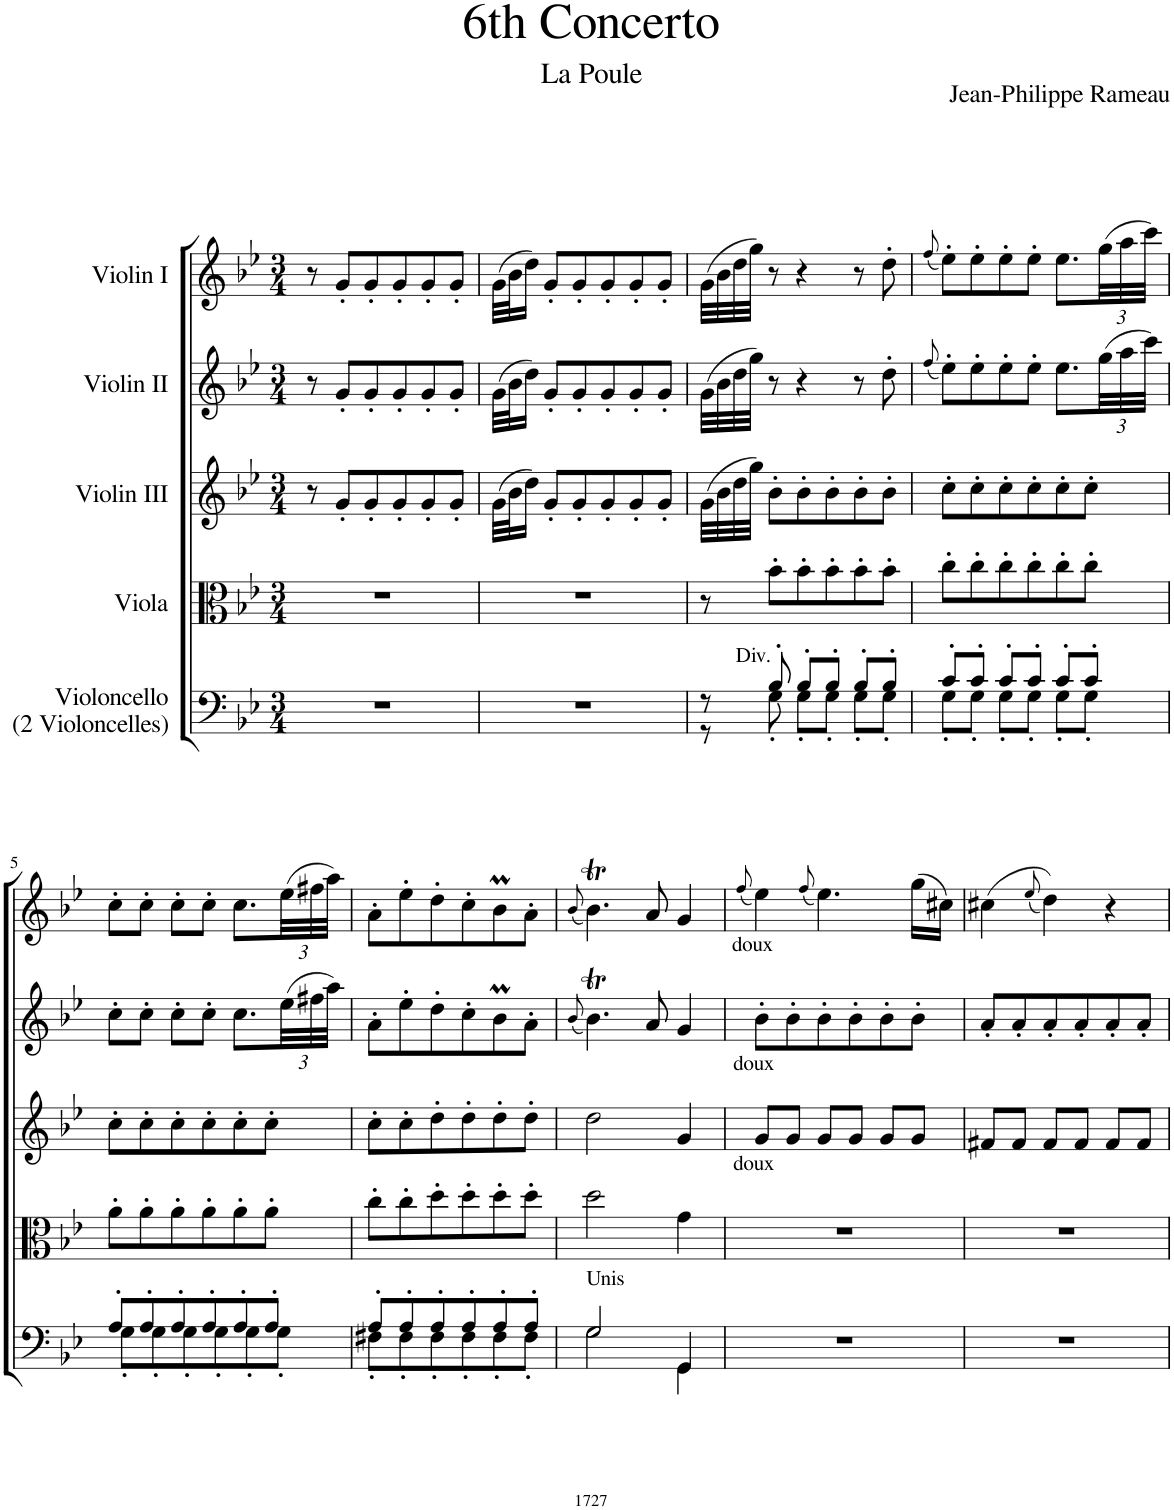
**kern	**kern	**kern	**kern	**kern
*part5	*part4	*part3	*part2	*part1
*staff5	*staff4	*staff3	*staff2	*staff1
*I"Violoncello (2 Violoncelles)	*I"Viola	*I"Violin III	*I"Violin II	*I"Violin I
*I'Vc	*I'Vla	*I'Vln	*I'Vln	*I'Vln
*clefF4	*clefC3	*clefG2	*clefG2	*clefG2
*k[b-e-]	*k[b-e-]	*k[b-e-]	*k[b-e-]	*k[b-e-]
*M3/4	*M3/4	*M3/4	*M3/4	*M3/4
=1	=1	=1	=1	=1
2.r	2.r	8r	8r	8r
.	.	8g'/L	8g'/L	8g'/L
.	.	8g'/	8g'/	8g'/
.	.	8g'/	8g'/	8g'/
.	.	8g'/	8g'/	8g'/
.	.	8g'/J	8g'/J	8g'/J
=2	=2	=2	=2	=2
2.r	2.r	(32g\LLL	(32g\LLL	(32g\LLL
.	.	32b-\J	32b-\J	32b-\J
.	.	16dd\JJ)	16dd\JJ)	16dd\JJ)
.	.	8g'/L	8g'/L	8g'/L
.	.	8g'/	8g'/	8g'/
.	.	8g'/	8g'/	8g'/
.	.	8g'/	8g'/	8g'/
.	.	8g'/J	8g'/J	8g'/J
=3	=3	=3	=3	=3
*^	*	*	*	*
8r	8r	8r	(32g\LLL	(32g\LLL	(32g\LLL
.	.	.	32b-\	32b-\	32b-\
.	.	.	32dd\	32dd\	32dd\
.	.	.	32gg\JJJ)	32gg\JJJ)	32gg\JJJ)
!LO:TX:a:t=Div.	!	!	!	!	!
8B-'/	8G'\	8b-'\L	8b-'\L	8r	8r
8B-'/L	8G'\L	8b-'\	8b-'\	4r	4r
8B-'/J	8G'\J	8b-'\	8b-'\	.	.
8B-'/L	8G'\L	8b-'\	8b-'\	8r	8r
8B-'/J	8G'\J	8b-'\J	8b-'\J	8dd'\	8dd'\
=4	=4	=4	=4	=4	=4
.	.	.	.	(8qff/	(8qff/
8c'/L	8G'\L	8cc'\L	8cc'\L	8ee-'\L)	8ee-'\L)
8c'/J	8G'\J	8cc'\	8cc'\	8ee-'\	8ee-'\
8c'/L	8G'\L	8cc'\	8cc'\	8ee-'\	8ee-'\
8c'/J	8G'\J	8cc'\	8cc'\	8ee-'\J	8ee-'\J
8c'/L	8G'\L	8cc'\	8cc'\	8.ee-\L	8.ee-\L
8c'/J	8G'\J	8cc'\J	8cc'\J	.	.
*	*	*	*	*Xbrackettup	*Xbrackettup
.	.	.	.	(48gg\LL	(48gg\LL
.	.	.	.	48aa\	48aa\
.	.	.	.	48ccc\JJJ)	48ccc\JJJ)
!!LO:LB:g=z
=5	=5	=5	=5	=5	=5
8A'/L	8G'\L	8a'\L	8cc'\L	8cc'\L	8cc'\L
8A'/	8G'\	8a'\	8cc'\	8cc'\J	8cc'\J
8A'/	8G'\	8a'\	8cc'\	8cc'\L	8cc'\L
8A'/	8G'\	8a'\	8cc'\	8cc'\J	8cc'\J
8A'/	8G'\	8a'\	8cc'\	8.cc\L	8.cc\L
8A'/J	8G'\J	8a'\J	8cc'\J	.	.
.	.	.	.	(48ee-\LL	(48ee-\LL
.	.	.	.	48ff#X\	48ff#X\
.	.	.	.	48aa\JJJ)	48aa\JJJ)
=6	=6	=6	=6	=6	=6
8A'/L	8F#X'\L	8cc'\L	8cc'\L	8a'\L	8a'\L
8A'/	8F#'\	8cc'\	8cc'\	8ee-'\	8ee-'\
8A'/	8F#'\	8dd'\	8dd'\	8dd'\	8dd'\
8A'/	8F#'\	8dd'\	8dd'\	8cc'\	8cc'\
8A'/	8F#'\	8dd'\	8dd'\	8b-M\	8b-M\
8A'/J	8F#'\J	8dd'\J	8dd'\J	8a'\J	8a'\J
=7	=7	=7	=7	=7	=7
.	.	.	.	(8qb-/	(8qb-/
!LO:TX:a:t=Unis	!	!	!	!	!
2G/	2G\	2dd\	2dd\	4.b-T\)	4.b-T\)
.	.	.	.	8a/	8a/
4GG/	4GG\	4g\	4g/	4g/	4g/
*v	*v	*	*	*	*
=8	=8	=8	=8	=8
.	.	.	.	(8qff/
!	!	!	!	!LO:TX:b:t=doux
!	!	!	!LO:TX:b:t=doux	!
!	!	!LO:TX:b:t=doux	!	!
2.r	2.r	8g/L	8b-'\L	4ee-\)
.	.	8g/J	8b-'\	.
.	.	.	.	(8qff/
.	.	8g/L	8b-'\	4.ee-\)
.	.	8g/J	8b-'\	.
.	.	8g/L	8b-'\	.
.	.	8g/J	8b-'\J	(16gg\LL
.	.	.	.	16cc#X\JJ)
=9	=9	=9	=9	=9
2.r	2.r	8f#X/L	8a'/L	(4cc#X\
.	.	8f#/J	8a'/	.
.	.	.	.	(8qee-/
.	.	8f#/L	8a'/	4dd\))
.	.	8f#/J	8a'/	.
.	.	8f#/L	8a'/	4r
.	.	8f#/J	8a'/J	.
=	=	=	=	=
*-	*-	*-	*-	*-
